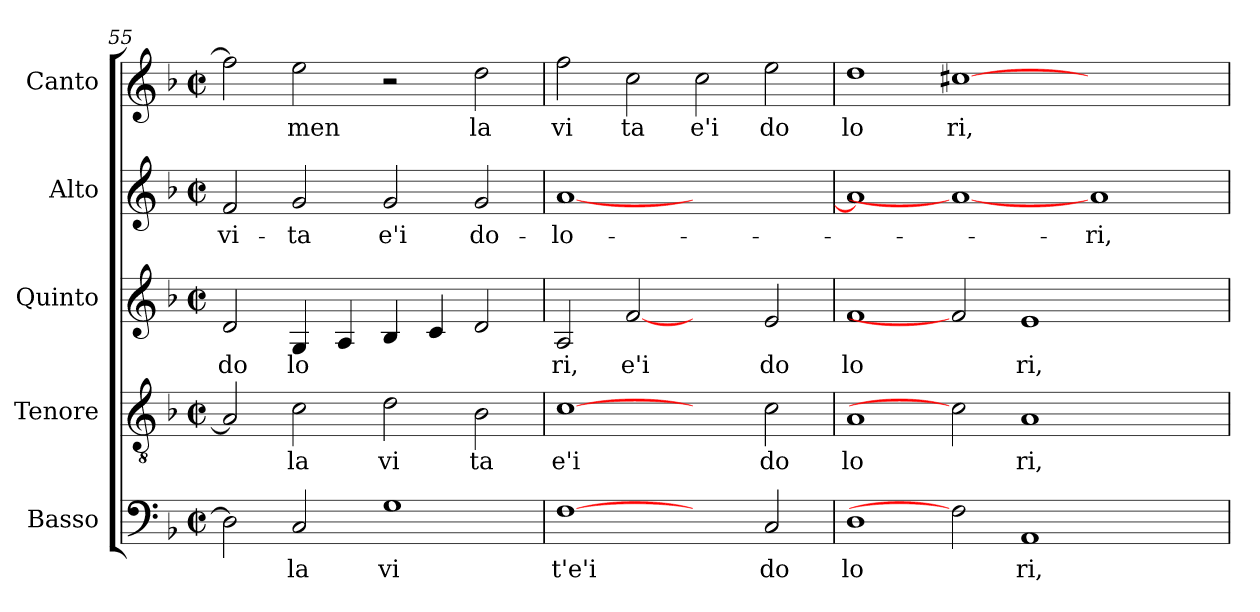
**kern	**text	**kern	**text	**kern	**text	**kern	**text	**kern	**text
*part5	*part5	*part4	*part4	*part3	*part3	*part2	*part2	*part1	*part1
*staff5	*staff5	*staff4	*staff4	*staff3	*staff3	*staff2	*staff2	*staff1	*staff1
*I"Basso	*	*I"Tenore	*	*I"Quinto	*	*I"Alto	*	*I"Canto	*
*clefF4	*	*clefGv2	*	*clefG2	*	*clefG2	*	*clefG2	*
*k[b-]	*	*k[b-]	*	*k[b-]	*	*k[b-]	*	*k[b-]	*
*F:	*	*F:	*	*F:	*	*F:	*	*F:	*
*M2/2	*	*M2/2	*	*M2/2	*	*M2/2	*	*M2/2	*
*met(c|)	*	*met(c|)	*	*met(c|)	*	*met(c|)	*	*met(c|)	*
=55	=55	=55	=55	=55	=55	=55	=55	=55	=55
!	!	!	!	!	!LO:LY:b:cj	!	!LO:LY:b:cj	!	!
2D\]	.	2A/]	.	2d/	do	2f/	vi-	2ff\]	.
!	!LO:LY:b:cj	!	!LO:LY:b:cj	!	!LO:LY:b:cj	!	!LO:LY:b:cj	!	!LO:LY:b:cj
2C/	la	2c\	la	4G/	lo	2g/	-ta	2ee\	men
.	.	.	.	4A/	.	.	.	.	.
!	!LO:LY:b:cj	!	!LO:LY:b:cj	!	!	!	!LO:LY:b:cj	!	!
1G	vi	2d\	vi	4B-/	.	2g/	e'i	2r	.
.	.	.	.	4c/	.	.	.	.	.
!	!	!	!LO:LY:b:cj	!	!	!	!LO:LY:b:cj	!	!LO:LY:b:cj
.	.	2B-\	ta	2d/	.	2g/	do-	2dd\	la
=56	=56	=56	=56	=56	=56	=56	=56	=56	=56
!	!LO:LY:b:cj	!	!LO:LY:b:cj	!	!LO:LY:b:cj	!	!LO:LY:b:cj	!	!LO:LY:b:cj
[1F	t'e'i	[1c	e'i	2A/	ri,	[<1a	-lo-	2ff\	vi
!	!	!	!	!	!LO:LY:b:cj	!	!	!	!LO:LY:b:cj
.	.	.	.	[2f	e'i	.	.	2cc\	ta
!	!	!	!	!	!	!	!	!	!LO:LY:b:cj
2ryy	.	2ryy	.	2ryy	.	1ryy	.	2cc\	e'i
!	!LO:LY:b:cj	!	!LO:LY:b:cj	!	!LO:LY:b:cj	!	!	!	!LO:LY:b:cj
2C/	do	2c\	do	2e/	do	.	.	2ee\	do
=57	=57	=57	=57	=57	=57	=57	=57	=57	=57
!	!LO:LY:b:cj	!	!LO:LY:b:cj	!	!LO:LY:b:cj	!	!	!	!LO:LY:b:cj
1D	lo	1A	lo	1f	lo	1a]	.	1dd	lo
!	!	!	!	!	!	!	!	!	!LO:LY:b:cj
2F]	.	2c]	.	2f]	.	1a_	.	[<1cc#X	ri,
!	!LO:LY:b:cj	!	!LO:LY:b:cj	!	!LO:LY:b:cj	!	!	!	!
1AA	ri,	1A	ri,	1e	ri,	.	.	.	.
!	!	!	!	!	!	!	!LO:LY:b:cj	!	!
.	.	.	.	.	.	1a	-ri,	1ryy	.
2ryy	.	2ryy	.	2ryy	.	.	.	.	.
=	=	=	=	=	=	=	=	=	=
*-	*-	*-	*-	*-	*-	*-	*-	*-	*-
